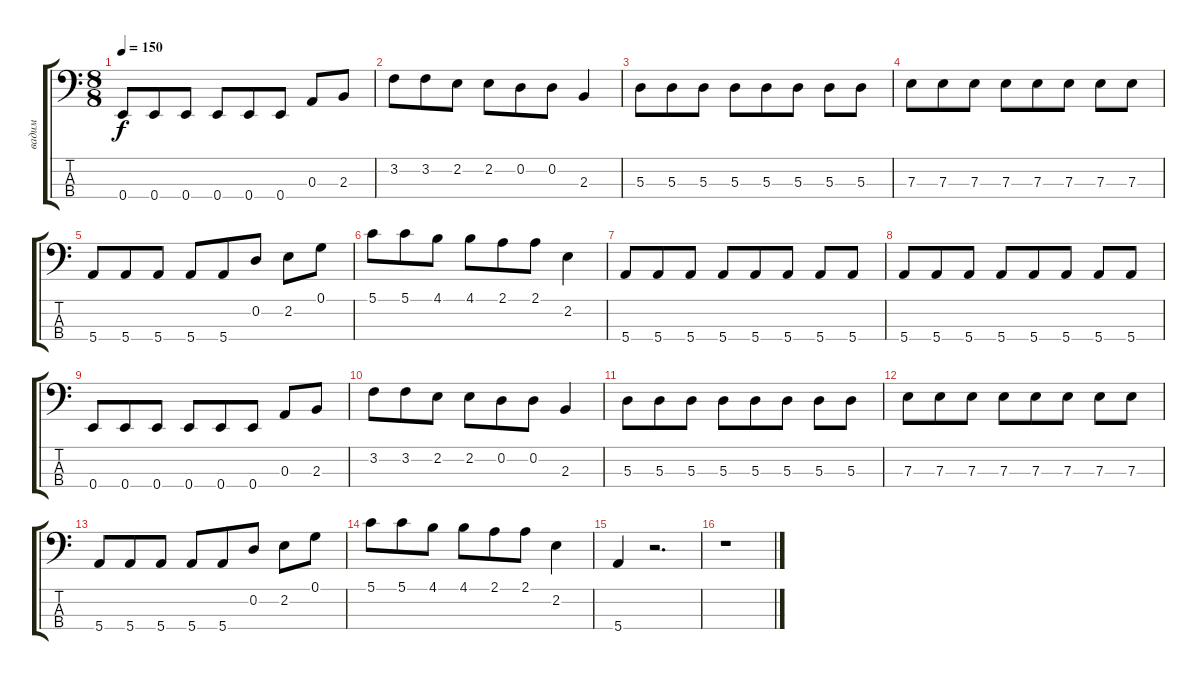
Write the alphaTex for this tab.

\track ("вадим" "вадим") {instrument electricbasspick}
\staff {score tabs}
\tuning (G2 D2 A1 E1) {hide}
\ts (8 8)
\tempo 150
\clef f4
\ks c
0.4.8{dy f} 0.4.8 0.4.8 0.4.8 0.4.8 0.4.8 0.3.8 2.3.8 |
3.2.8 3.2.8 2.2.8 2.2.8 0.2.8 0.2.8 2.3.4 |
5.3.8 5.3.8 5.3.8 5.3.8 5.3.8 5.3.8 5.3.8 5.3.8 |
7.3.8 7.3.8 7.3.8 7.3.8 7.3.8 7.3.8 7.3.8 7.3.8 |
5.4.8 5.4.8 5.4.8 5.4.8 5.4.8 0.2.8 2.2.8 0.1.8 |
5.1.8 5.1.8 4.1.8 4.1.8 2.1.8 2.1.8 2.2.4 |
5.4.8 5.4.8 5.4.8 5.4.8 5.4.8 5.4.8 5.4.8 5.4.8 |
5.4.8 5.4.8 5.4.8 5.4.8 5.4.8 5.4.8 5.4.8 5.4.8 |
0.4.8 0.4.8 0.4.8 0.4.8 0.4.8 0.4.8 0.3.8 2.3.8 |
3.2.8 3.2.8 2.2.8 2.2.8 0.2.8 0.2.8 2.3.4 |
5.3.8 5.3.8 5.3.8 5.3.8 5.3.8 5.3.8 5.3.8 5.3.8 |
7.3.8 7.3.8 7.3.8 7.3.8 7.3.8 7.3.8 7.3.8 7.3.8 |
5.4.8 5.4.8 5.4.8 5.4.8 5.4.8 0.2.8 2.2.8 0.1.8 |
5.1.8 5.1.8 4.1.8 4.1.8 2.1.8 2.1.8 2.2.4 |
5.4.4 r.2{d} |
r.1
